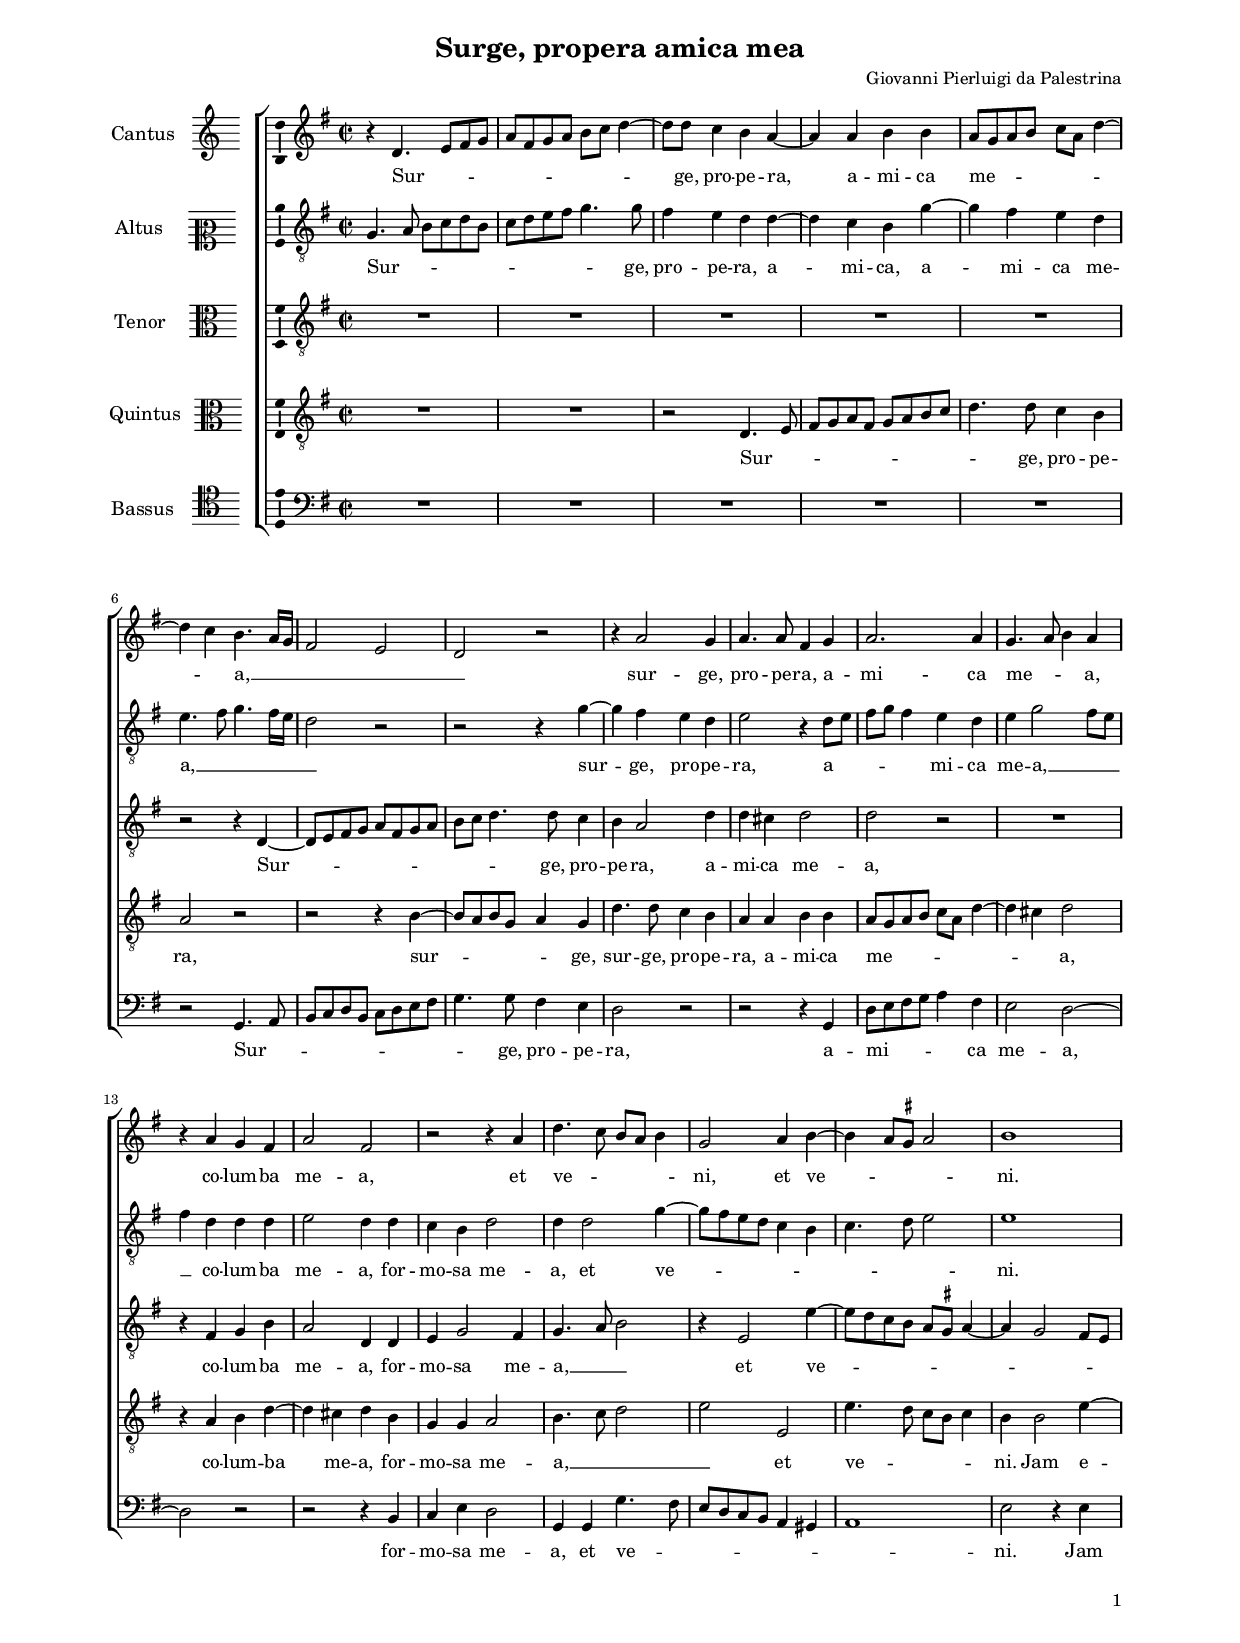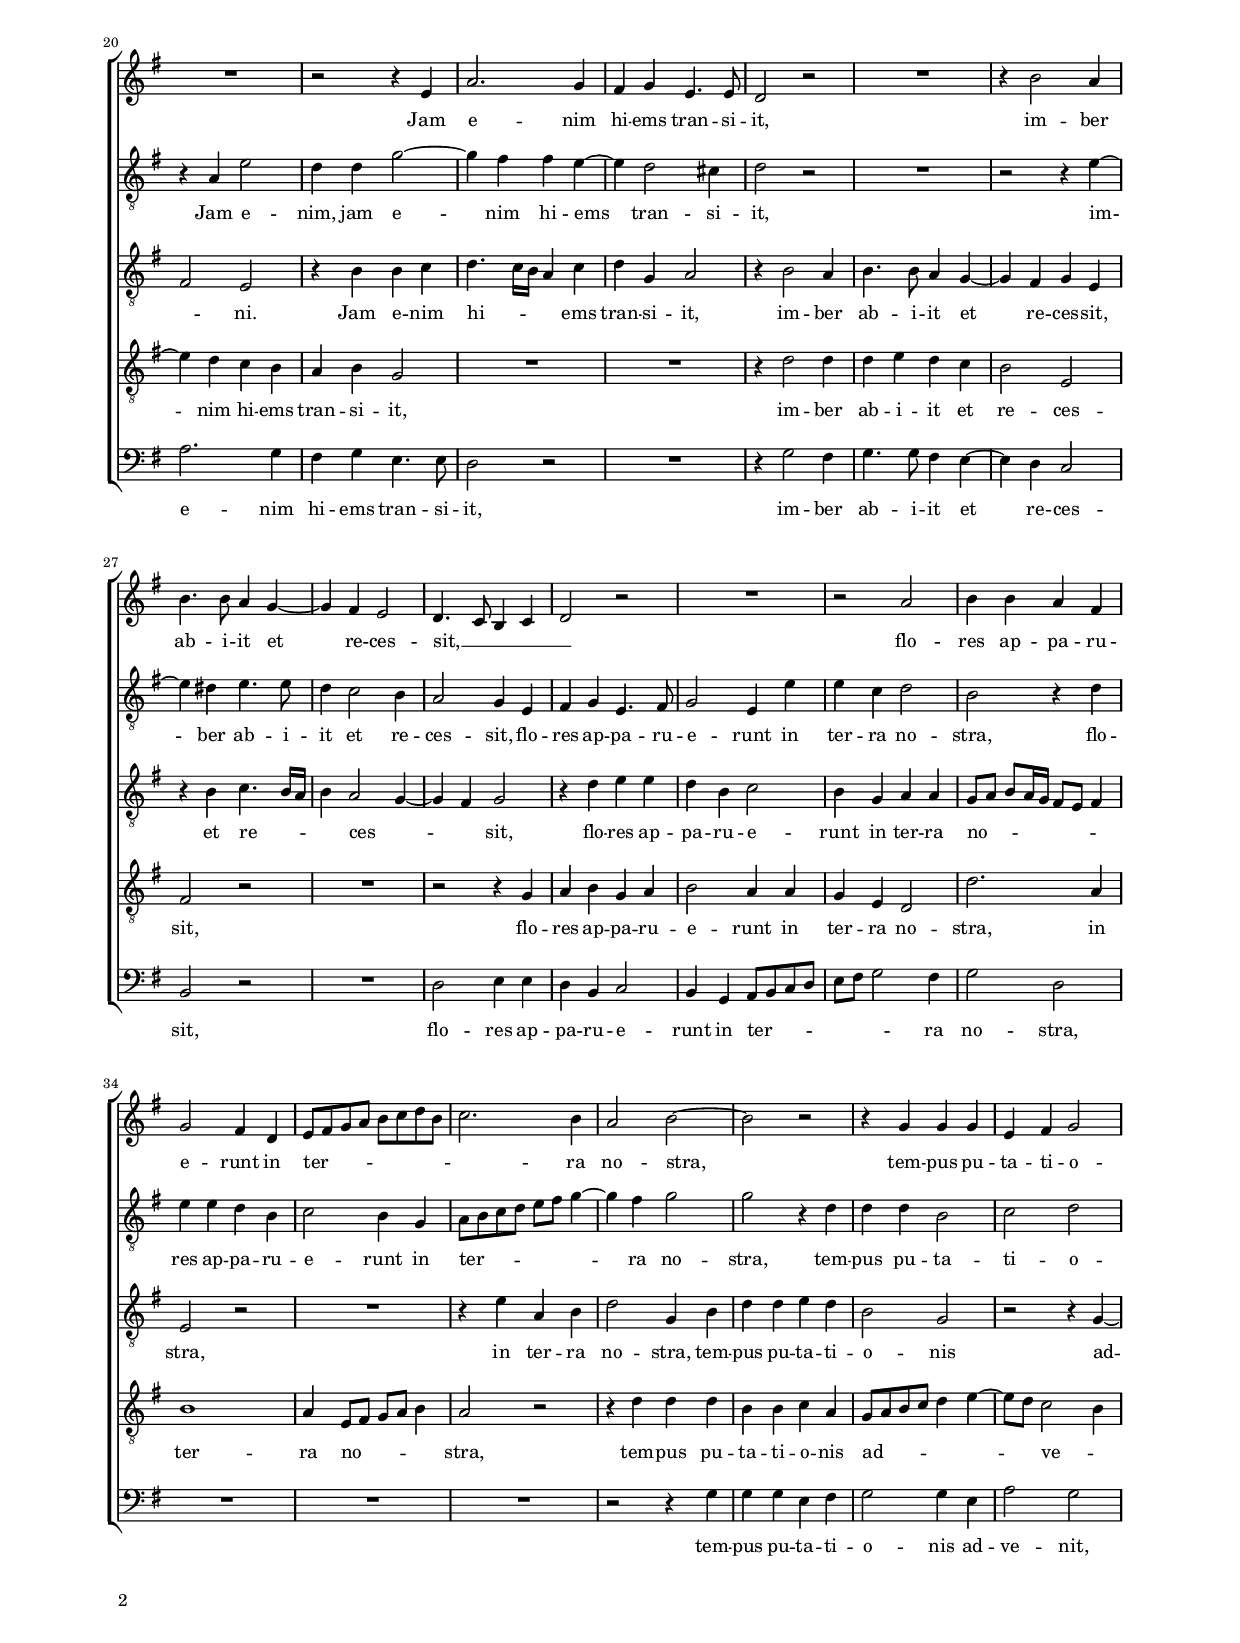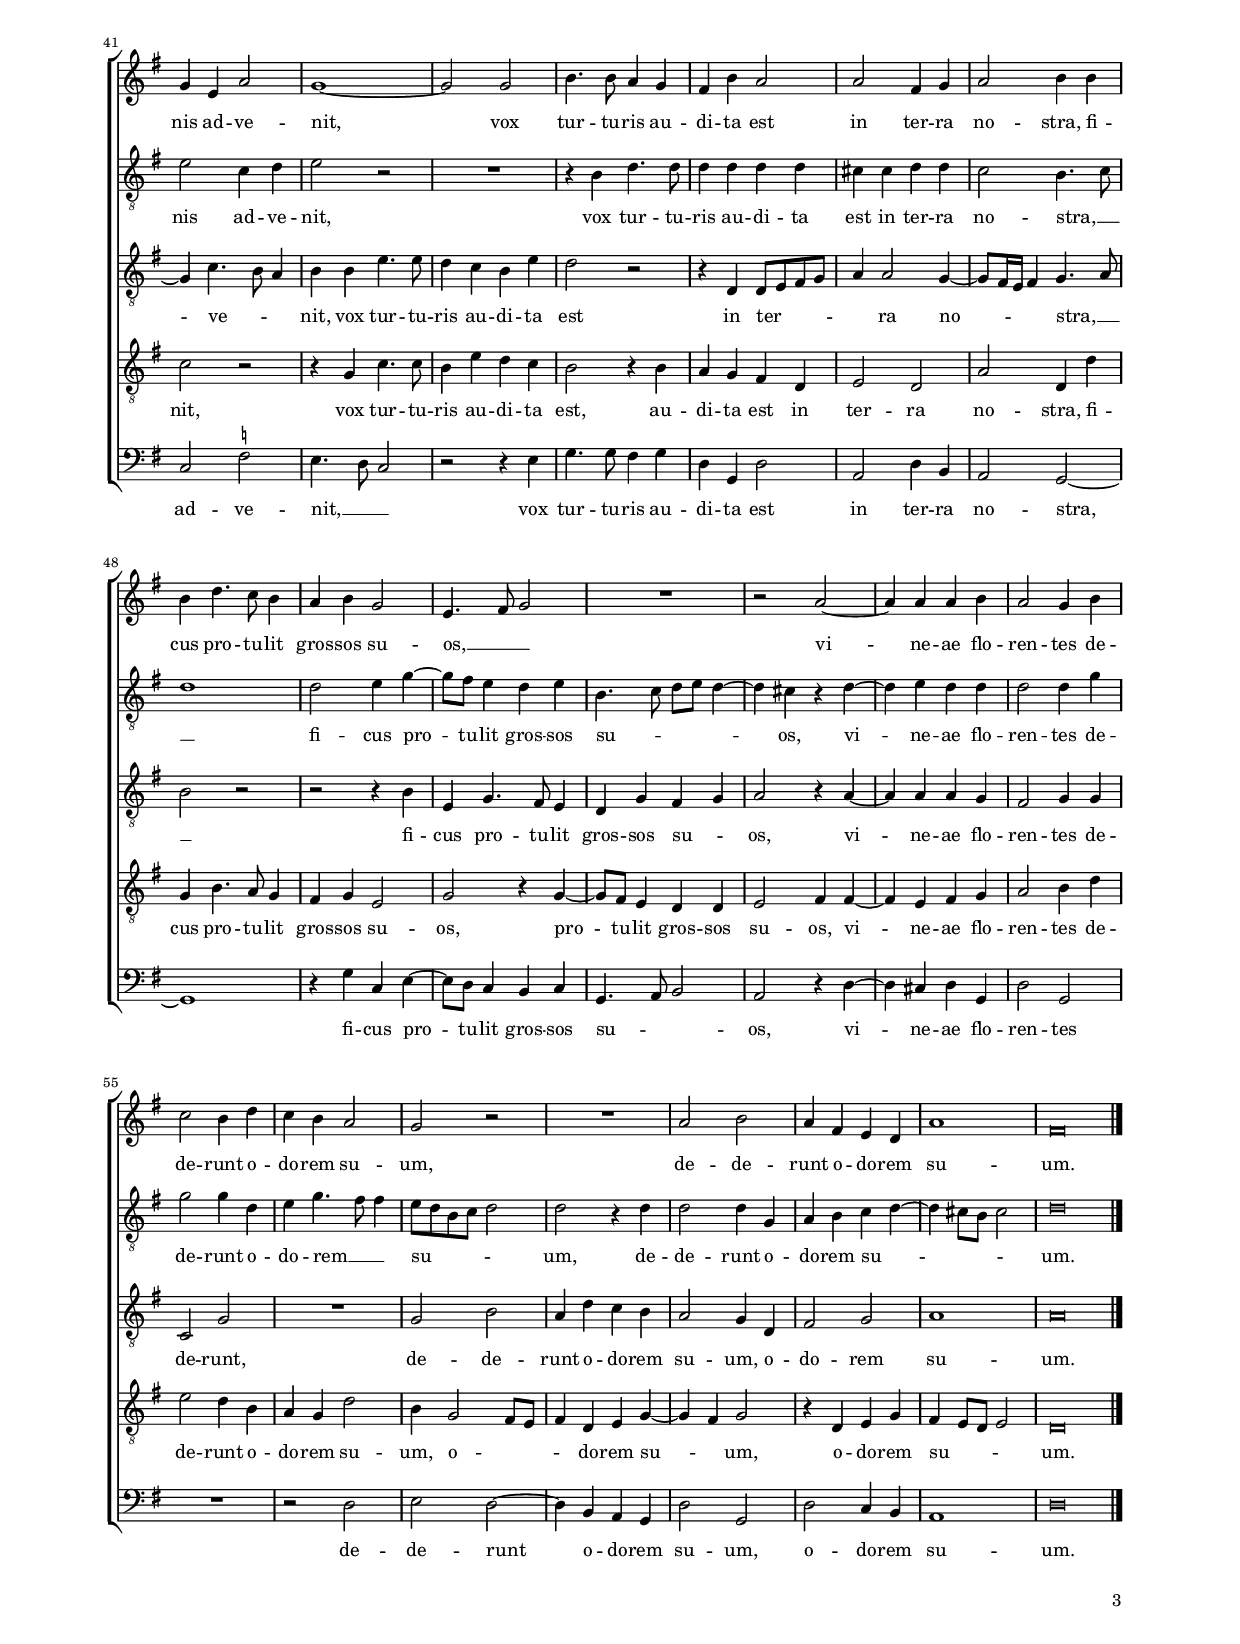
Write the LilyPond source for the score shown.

\header
{
  title="Surge, propera amica mea"
  composer="Giovanni Pierluigi da Palestrina"
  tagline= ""
}

\version "2.24.0"
\language deutsch
#(set-global-staff-size 15)
% #(set-default-paper-size "letter")
#(ly:set-option 'point-and-click #f)


\paper
	{
	top-margin = 1.8 \cm
	bottom-margin = 1.2 \cm
	left-margin = 2 \cm
	right-margin = 2 \cm
	ragged-bottom = ##f
	ragged-last-bottom = ##f
	print-page-number = ##f
	system-system-spacing = #'((basic-distance . 16) (minimum-distance . 14) (padding . 5) (strechability . 150))
	oddFooterMarkup=\markup   \fill-line { "" \fromproperty #'page:page-number-string }
	evenFooterMarkup=\markup  \fill-line { \fromproperty #'page:page-number-string "" }
	last-bottom-spacing = #'((basic-distance . 12) (minimum-distance . 7) (padding . 4))
	systems-per-page = 3
	page-count = 3
%	min-systems-per-page = 3
	markup-system-spacing.basic-distance = #12
	}

	
global = {
	\key c \major
	\time 2/2
	\set Score.tempoHideNote = ##t
	\tempo 4 = 95
	\skip 1*61
	\set Score.measureLength = #(ly:make-moment 2/1)
	\skip 1*2 \bar "|."
	}

	ficta = { \once \set suggestAccidentals = ##t }

	forget = #(define-music-function (music) (ly:music?) #{
		\accidentalStyle forget
		$music
		\accidentalStyle default
		#})

	m = \melisma
	me = \melismaEnd
%	\mark \markup { \fontsize #-3 \note  {2} #1 = \fontsize #-3 \note {2.} #1 }



incipitcantus = \markup { \score {
	{
	\set Staff.instrumentName = \markup { \fontsize #1 "Cantus" }
	\key c \major
	\clef violin
	s4 \bar ""
	}
	\layout  {
	raggedright = ##t
	indent = 1.6 \cm
	line-width = 2.4\cm
	\context { \Staff \remove Time_signature_engraver }
	\override Staff.Clef.Y-extent = #'(0 . 0)
	}} \hspace #1 }

      
incipitaltus = \markup { \score {
	{
	\set Staff.instrumentName = \markup { \fontsize #1 "Altus" }
	\key c \major
	\clef mezzosoprano
	s4 \bar ""
	}
	\layout  {
	raggedright = ##t
	indent = 1.6 \cm
	line-width = 2.4\cm
	\context { \Staff \remove Time_signature_engraver }
	\override Staff.Clef.Y-extent = #'(0 . 0)
	}} \hspace #1 }


incipittenor = \markup { \score {
	{
	\set Staff.instrumentName = \markup { \fontsize #1 "Tenor" }
	\key c \major
	\clef alto
	s4 \bar ""
	}
	\layout  {
	raggedright = ##t
	indent = 1.6 \cm
	line-width = 2.4\cm
	\context { \Staff \remove Time_signature_engraver }
	\override Staff.Clef.Y-extent = #'(0 . 0)
	}} \hspace #1 }
      
      
incipitquintus = \markup { \score {
	{
	\set Staff.instrumentName = \markup { \fontsize #1 "Quintus" }
	\key c \major
	\clef alto
	s4 \bar ""
	}
	\layout  {
	raggedright = ##t
	indent = 1.6 \cm
	line-width = 2.4\cm
	\context { \Staff \remove Time_signature_engraver }
	\override Staff.Clef.Y-extent = #'(0 . 0)
	}} \hspace #1 }
      
      
incipitbassus = \markup { \score {
	{
	\set Staff.instrumentName = \markup { \fontsize #1 "Bassus" }
	\key c \major
	\clef tenor
	s4 \bar ""
	}
	\layout  {
	raggedright = ##t
	indent = 1.6 \cm
	line-width = 2.4\cm
	\context { \Staff \remove Time_signature_engraver }
	\override Staff.Clef.Y-extent = #'(0 . 0)
	}} \hspace #1 }


cantus =  \relative c''
	{
	r4 g4. a8 h c
	d8 h c d e f g4~
	g8 g f4 e d~
	d4 d e e
%5
	d8 c d e f d g4~ |
	g4 f e4. d16 c
	h2 a
	g2 r
	r4 d'2 c4
%10
	d4. d8 h4 c |
	d2. d4
	c4. d8 e4 d
	r4 d c h
	d2 h
%15
	r2 r4 d |
	g4. f8 e d e4
	c2 d4 e~
	e4 d8 \ficta cis d2
	e1
%20
	R1 |
	r2 r4 a,
	d2. c4
	h4 c a4. a8
	g2 r
%25
	R1 |
	r4 e'2 d4
	e4. e8 d4 c~
	c4 h a2
	g4. f8 e4 f
%30
	g2 r |
	R1
	r2 d'
	e4 e d h
	c2 h4 g
%35
	a8 h c d e f g e |
	f2. e4
	d2 e~
	e2 r
	r4 c c c
%40
	a4 h c2 |
	c4 a d2
	c1~
	c2 c
	e4. e8 d4 c
%45
	h4 e d2 |
	d2 h4 c
	d2 e4 e
	e4 g4. f8 e4
	d4 e c2
%50
	a4. h8 c2 |
	R1
	r2 d~
	d4 d d e
	d2 c4 e
%55
	f2 e4 g |
	f4 e d2
	c2 r
	R1
	d2 e
%60
	d4 h a g |
	d'1
	h\breve |
	}


altus =  \relative c'
	{
	c4. d8 e f g e
	f8 g a h c4. c8
	h4 a g g~
	g4 f e c'~
%5
	c4 h a g |
	a4. h8 c4. h16 a
	g2 r
	r2 r4 c~
	c4 h a g
%10
	a2 r4 g8 a |
	h8 c h4 a g
	a4 c2 h8 a
	h4 g g g
	a2 g4 g
%15
	f4 e g2 |
	g4 g2 c4~
	c8 h a g f4 e
	f4. g8 a2
	a1
%20
	r4 d, a'2 |
	g4 g c2~
	c4 h h a~
	a4 g2 fis4
	g2 r
%25
	R1 |
	r2 r4 a~
	a4 gis a4. a8
	g4 f2 e4
	d2 c4 a
%30
	h4 c a4. h8 |
	c2 a4 a'
	a4 f g2
	e2 r4 g
	a4 a g e
%35
	f2 e4 c |
	d8 e f g a h c4~
	c4 h c2
	c2 r4 g
	g4 g e2
%40
	f2 g |
	a2 f4 g
	a2 r
	R1
	r4 e g4. g8
%45
	g4 g g g |
	fis4 fis g g
	f2 e4. f8
	g1
	g2 a4 c~
%50
	c8 h a4 g a |
	e4. f8 g a g4~
	g4 fis r g~
	g4 a g g
	g2 g4 c
%55
	c2 c4 g |
	a4 c4. h8 h4
	a8 g e f g2
	g2 r4 g
	g2 g4 c,
%60
	d4 e f g~ |
	g4 fis8 e fis2
	g\breve |
	}


tenor =  \relative c'
	{
	R1
	R1
	R1
	R1
%5
	R1 |
	r2 r4 g~
	g8 a h c d h c d
	e8 f g4. g8 f4
	e4 d2 g4
%10
	g4 fis g2 |
	g2 r
	R1
	r4 h, c e
	d2 g,4 g
%15
	a4 c2 h4 |
	c4. d8 e2
	r4 a,2 a'4~
	a8 g f e d \ficta cis d4~
	d4 c2 h8 a
%20
	h2 a |
	r4 e' e f
	g4. f16 e d4 f
	g4 c, d2
	r4 e2 d4
%25
	e4. e8 d4 c~ |
	c4 h c a
	r4 e' f4. e16 d
	e4 d2 c4~
	c4 h c2
%30
	r4 g' a a |
	g4 e f2
	e4 c d d
	c8 d e[ d16 c] h8 a h4
	a2 r
%35
	R1 |
	r4 a' d, e
	g2 c,4 e
	g4 g a g
	e2 c
%40
	r2 r4 c~ |
	c4 f4. e8 d4
	e4 e a4. a8
	g4 f e a
	g2 r
%45
	r4 g, g8 a h c |
	d4 d2 c4~
	c8 h16 a h4 c4. d8
	e2 r
	r2 r4 e
%50
	a,4 c4. h8 a4 |
	g4 c h c
	d2 r4 d~
	d4 d d c
	h2 c4 c
%55
	f,2 c' |
	R1
	c2 e
	d4 g f e
	d2 c4 g
%60
	h2 c |
	d1
	d\breve |
	}


quintus  =  \relative c'
	{
	R1
	R1
	r2 g4. a8
	h8 c d h c d e f
%5
	g4. g8 f4 e |
	d2 r
	r2 r4 e~
	e8 d e c d4 c
	g'4. g8 f4 e
%10
	d4 d e e |
	d8 c d e f d g4~
	g4 fis g2
	r4 d e g~
	g4 fis g e
%15
	c4 c d2 |
	e4. f8 g2
	a2 a,
	a'4. g8 f e f4
	e4 e2 a4~
%20
	a4 g f e |
	d4 e c2
	R1
	R1
	r4 g'2 g4
%25
	g4 a g f |
	e2 a,
	h2 r
	R1
	r2 r4 c
%30
	d4 e c d |
	e2 d4 d
	c4 a g2
	g'2. d4
	e1
%35
	d4 a8 h c d e4 |
	d2 r
	r4 g g g
	e4 e f d
	c8 d e f g4 a~
%40
	a8 g f2 e4 |
	f2 r
	r4 c f4. f8
	e4 a g f
	e2 r4 e
%45
	d4 c h g |
	a2 g
	d'2 g,4 g'
	c,4 e4. d8 c4
	h4 c a2
%50
	c2 r4 c~ |	
	c8 h a4 g g
	a2 h4 h~
	h4 a h c
	d2 e4 g
%55
	a2 g4 e |
	d4 c g'2
	e4 c2 h8 a
	h4 g a c~
	c4 h c2
%60
	r4 g a c |
	h4 a8 g a2
	g\breve |
	}


bassus  =  \relative c
	{
	R1
	R1
	R1
	R1
%5
	R1 |
	r2 c4. d8
	e8 f g e f g a h
	c4. c8 h4 a
	g2 r
%10
	r2 r4 c, |
	g'8 a h c d4 h
	a2 g~
	g2 r
	r2 r4 e
%15
	f4 a g2 |
	c,4 c c'4. h8
	a8 g f e d4 cis
	d1
	a'2 r4 a
%20
	d2. c4 |
	h4 c a4. a8
	g2 r
	R1
	r4 c2 h4
%25
	c4. c8 h4 a~ |
	a4 g f2
	e2 r
	R1
	g2 a4 a
%30
	g4 e f2 |
	e4 c d8 e f g
	a8 h c2 h4
	c2 g
	R1
%35
	R1 |
	R1
	r2 r4 c
	c4 c a h
	c2 c4 a
%40
	d2 c |
	f,2 \ficta b
	a4. g8 f2
	r2 r4 a
	c4. c8 h4 c
%45
	g4 c, g'2 |
	d2 g4 e
	d2 c~
	c1
	r4 c' f, a~
%50
	a8 g f4 e f |
	c4. d8 e2
	d2 r4 g~
	g4 fis g c,
	g'2 c,
%55
	R1 |
	r2 g'
	a2 g~
	g4 e d c
	g'2 c,
%60
	g'2 f4 e |
	d1
	g\breve |
	}


lyricscantus = \lyricmode {
	Sur -- _ _ _ _ _ _ _ _ _ _ ge, pro -- pe -- ra, a -- mi -- ca me -- _ _ _ _ _ _ _ a, __ _ _ _ _ _
	sur -- ge, pro -- pe -- ra, a -- mi -- ca me -- _ _ a,
	co -- lum -- ba me -- a,
	et ve -- _ _ _ _ ni,
	et ve -- _ _ _ ni.
	Jam e -- nim hi -- ems tran -- si -- it,
	im -- ber ab -- i -- it et re -- ces -- sit, __ _ _ _ _
	flo -- res ap -- pa -- ru -- e -- runt in ter -- _ _ _ _ _ _ _ _ ra no -- stra,
	tem -- pus pu -- ta -- ti -- o -- nis ad -- ve -- nit,
	vox tur -- tu -- ris au -- di -- ta est in ter -- ra no -- stra,
	fi -- cus pro -- tu -- lit gros -- sos su -- os, __ _ _
	vi -- ne -- ae flo -- ren -- tes de -- de -- runt o -- do -- rem su -- um,
	de -- de -- runt o -- do -- rem su -- um.
	}


lyricsaltus = \lyricmode {
	Sur -- _ _ _ _ _ _ _ _ _ _ ge, pro -- pe -- ra, a -- mi -- ca,
	a -- mi -- ca me -- a, __ _ _ _ _ _
	sur -- ge, pro -- pe -- ra, a -- _ _ _ _ mi -- ca me -- a, __ _ _ _
	co -- lum -- ba me -- a,
	for -- mo -- sa me -- a,
	et ve -- _ _ _ _ _ _ _ _ ni.
	Jam e -- nim,
	jam e -- nim hi -- ems tran -- si -- it,
	im -- ber ab -- i -- it et re -- ces -- sit,
	flo -- res ap -- pa -- ru -- e -- runt in ter -- ra no -- stra,
	flo -- res ap -- pa -- ru -- e -- runt in ter -- _ _ _ _ _ _ ra no -- stra,
	tem -- pus pu -- ta -- ti -- o -- nis ad -- ve -- nit,
	vox tur -- tu -- ris au -- di -- ta est in ter -- ra no -- stra, __ _ _
	fi -- cus pro -- tu -- lit gros -- sos su -- _ _ _ _ os,
	vi -- ne -- ae flo -- ren -- tes de -- de -- runt o -- do -- rem __ _ _ su -- _ _ _ _ um,
	de -- de -- runt o -- do -- rem su -- _ _ _ _ um.
	}


lyricstenor = \lyricmode {
	Sur -- _ _ _ _ _ _ _ _ _ _ ge, pro -- pe -- ra, a -- mi -- ca me -- a,
	co -- lum -- ba me -- a,
	for -- mo -- sa me -- a, __ _ _
	et ve -- _ _ _ _ _ _ _ _ _ _ ni.
	Jam e -- nim hi -- _ _ _ ems tran -- si -- it,
	im -- ber ab -- i -- it et re -- ces -- sit,
	et re -- _ _ _ ces -- _ _ sit,
	flo -- res ap -- pa -- ru -- e -- runt in ter -- ra no -- _ _ _ _ _ _ _ stra,
	in ter -- ra no -- stra,
	tem -- pus pu -- ta -- ti -- o -- nis ad -- ve -- _ _ nit,
	vox tur -- tu -- ris au -- di -- ta est in ter -- _ _ _ _ ra no -- _ _ _ stra, __ _ _
	fi -- cus pro -- tu -- lit gros -- sos su -- _ os,
	vi -- ne -- ae flo -- ren -- tes de -- de -- runt,
	de -- de -- runt o -- do -- rem su -- um,
	o -- do -- rem su -- um.
	}


lyricsquintus = \lyricmode {
	Sur -- _ _ _ _ _ _ _ _ _ _ ge, pro -- pe -- ra,
	sur -- _ _ _ _ ge, 
	sur -- ge, pro -- pe -- ra, a -- mi -- ca me -- _ _ _ _ _ _ _ a,
	co -- lum -- ba me -- a,
	for -- mo -- sa me -- a, __ _ _ _ 
	et ve -- _ _ _ _ ni.
	Jam e -- nim hi -- ems tran -- si -- it,
	im -- ber ab -- i -- it et re -- ces -- sit,
	flo -- res ap -- pa -- ru -- e -- runt in ter -- ra no -- stra,
	in ter -- ra no -- _ _ _ _ stra,
	tem -- pus pu -- ta -- ti -- o -- nis ad -- _ _ _ _ _ _ ve -- _ nit,
	vox tur -- tu -- ris au -- di -- ta est,
	au -- di -- ta est in ter -- ra no -- stra,
	fi -- cus pro -- tu -- lit gros -- sos su -- os,
	pro -- tu -- lit gros -- sos su -- os,
	vi -- ne -- ae flo -- ren -- tes de -- de -- runt o -- do -- rem su -- um,
	o -- _ _ _ do -- rem su -- _ um,
	o -- do -- rem su -- _ _ _ um.
	}


lyricsbassus = \lyricmode {
	Sur -- _ _ _ _ _ _ _ _ _ _ ge, pro -- pe -- ra, a -- mi -- _ _ _ _ ca me -- a,
	for -- mo -- sa me -- a,
	et ve -- _ _ _ _ _ _ _ _ ni.
	Jam e -- nim hi -- ems tran -- si -- it,
	im -- ber ab -- i -- it et re -- ces -- sit,
	flo -- res ap -- pa -- ru -- e -- runt in ter -- _ _ _ _ _ _ ra no -- stra,
	tem -- pus pu -- ta -- ti -- o -- nis ad -- ve -- nit,
	ad -- ve -- nit, __ _ _
	vox tur -- tu -- ris au -- di -- ta est in ter -- ra no -- stra,
	fi -- cus pro -- tu -- lit gros -- sos su -- _ _ os,
	vi -- ne -- ae flo -- ren -- tes de -- de -- runt o -- do -- rem su -- um,
	o -- do -- rem su -- um.
	}


\score
{  
	\transpose c g, {
	\new ChoirStaff \with { \override StaffGrouper.staff-staff-spacing.basic-distance = #12 }
	<<

	\new Staff << \global
	\new Voice="v1" {
		\set Staff.instrumentName=\incipitcantus
%		\set Staff.instrumentName= "S"
		\set Staff.midiInstrument = "reed organ"
		\clef violin
		\cantus }
	\new Lyrics \lyricsto "v1" {\lyricscantus }
	>>


	\new Staff << \global
	\new Voice="v2" {
		\set Staff.instrumentName=\incipitaltus
%		\set Staff.instrumentName= "A"
		\set Staff.midiInstrument = "reed organ"
		\clef "G_8"
		\altus}
	\new Lyrics \lyricsto "v2" {\lyricsaltus }
	>>


	\new Staff << \global
	\new Voice="v3" {
		\set Staff.instrumentName=\incipittenor
%		\set Staff.instrumentName= "T"
		\set Staff.midiInstrument = "reed organ"
		\clef "G_8"
		\tenor }
	\new Lyrics \lyricsto "v3" {\lyricstenor }
	>>


	\new Staff << \global
	\new Voice="v5" {
		\set Staff.instrumentName=\incipitquintus
%		\set Staff.instrumentName= "Q"
		\set Staff.midiInstrument = "reed organ"
		\clef "G_8"
		\quintus}
	\new Lyrics \lyricsto "v5" {\lyricsquintus }
	>>


	\new Staff << \global
	\new Voice="v4" {
		\set Staff.instrumentName=\incipitbassus
%		\set Staff.instrumentName= "B"
		\set Staff.midiInstrument = "reed organ"
		\clef bass 
		\bassus }
	\new Lyrics \lyricsto "v4" {\lyricsbassus}
	>>

	>>
	} % transpose

	\layout
	{
	indent = 2.5\cm
	\context { \Lyrics \override VerticalAxisGroup.nonstaff-relatedstaff-spacing.padding = #1.4 }
%	\context { \Lyrics \override LyricText.font-size = #1 }
	\context { \Staff \override TimeSignature.break-visibility = #end-of-line-invisible }
	\context { \Staff \consists Ambitus_engraver }
	\context { \Score \override BarNumber.padding = #2 }
	\context { \Voice \override NoteHead.style = #'baroque }
	}

\midi
	{
	
	}

}


% EOF
